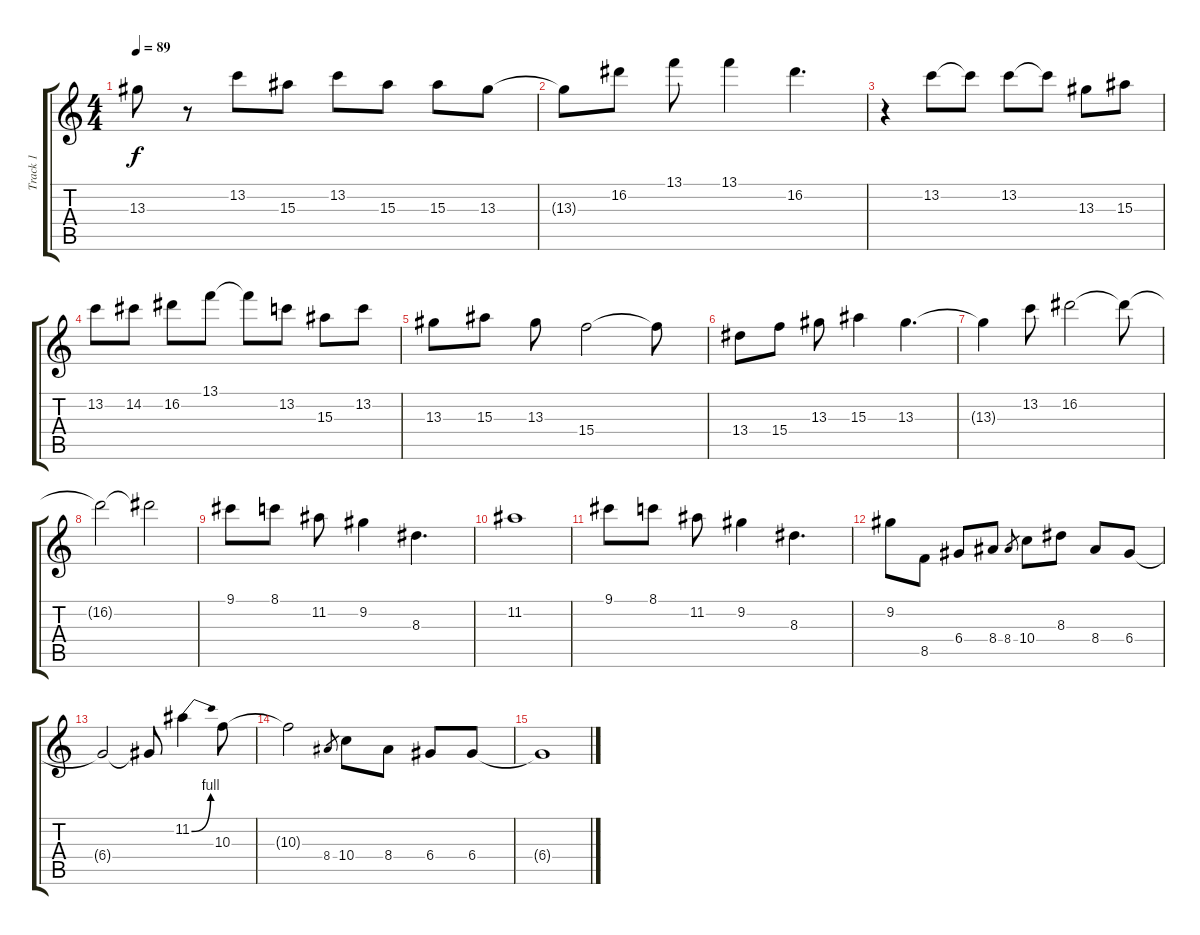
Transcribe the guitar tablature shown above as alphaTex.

\track ("Track 1" "Track 1") {instrument electricguitarjazz}
\staff {score tabs}
\tuning (E4 B3 G3 D3 A2 E2) {hide}
\ts (4 4)
\tempo 89
\clef g2
\ks c
13.3.8{dy f} r.8 13.2.8 15.3.8 13.2.8 15.3.8 15.3.8 13.3.8 |
13.3{t}.8 16.2.8 13.1.8 13.1.4 16.2.4{d} |
r.4 13.2.8 13.2{t}.8 13.2.8 13.2{t}.8 13.3.8 15.3.8 |
13.2.8 14.2.8 16.2.8 13.1.8 13.1{t}.8 13.2.8 15.3.8 13.2.8 |
13.3.8 15.3.8 13.3.8 15.4.2 15.4{t}.8 |
13.4.8 15.4.8 13.3.8 15.3.4 13.3.4{d} |
13.3{t}.4 13.2.8 16.2.2 16.2{t}.8 |
16.2{t}.2 16.2{t}.2 |
9.1.8 8.1.8 11.2.8 9.2.4 8.3.4{d} |
11.2.1 |
9.1.8 8.1.8 11.2.8 9.2.4 8.3.4{d} |
9.2.8 8.5.8 6.4.8 8.4.8 8.4.8{gr} 10.4.8 8.3.8 8.4.8 6.4.8 |
6.4{t}.2 6.4{t}.8 11.2{be (bend 0 0 60 4)}.4 10.3.8 |
10.3{t}.2 8.4.8{gr} 10.4.8 8.4.8 6.4.8 6.4.8 |
6.4{t}.1
